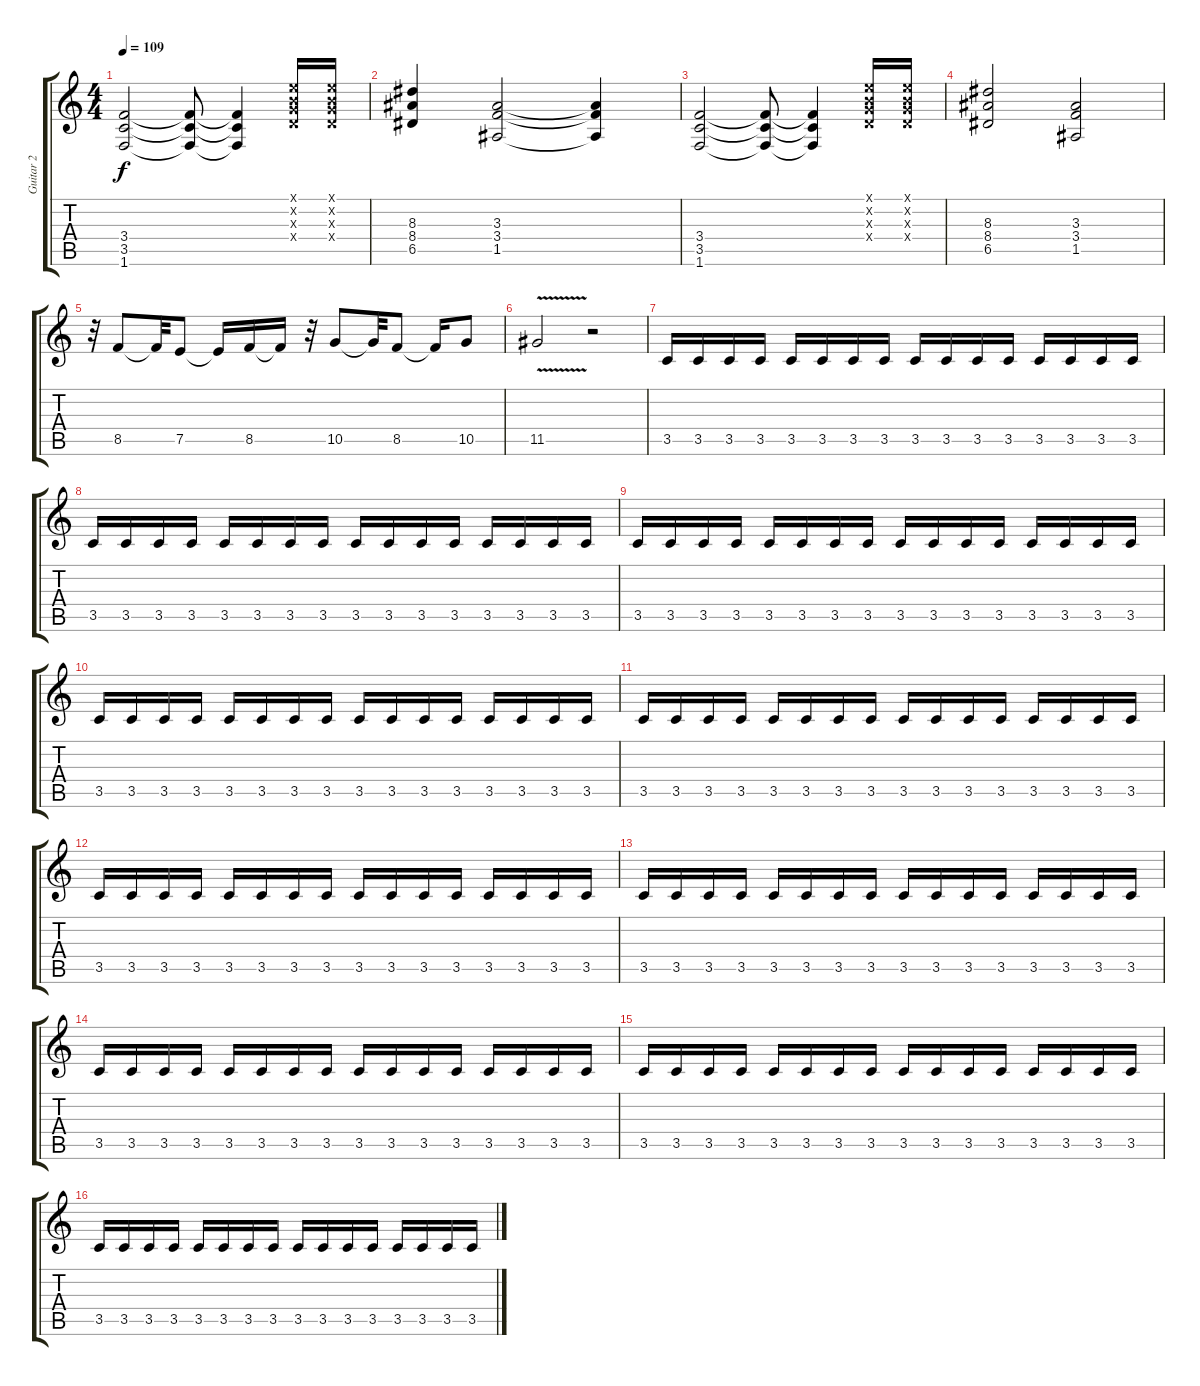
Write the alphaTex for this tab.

\track ("Guitar 2" "Guitar 2") {instrument electricguitarjazz}
\staff {score tabs}
\tuning (E4 B3 G3 D3 A2 E2) {hide}
\ts (4 4)
\tempo 109
\clef g2
\ks c
(3.4 3.5 1.6).2{dy f} (3.4{t} 3.5{t} 1.6{t}).8 (3.4{t} 3.5{t} 1.6{t}).4 (0.1{x} 0.2{x} 0.3{x} 0.4{x}).16 (0.1{x} 0.2{x} 0.3{x} 0.4{x}).16 |
(8.3 8.4 6.5).4 (3.3 3.4 1.5).2 (3.3{t} 3.4{t} 1.5{t}).4 |
(3.4 3.5 1.6).2 (3.4{t} 3.5{t} 1.6{t}).8 (3.4{t} 3.5{t} 1.6{t}).4 (0.1{x} 0.2{x} 0.3{x} 0.4{x}).16 (0.1{x} 0.2{x} 0.3{x} 0.4{x}).16 |
(8.3 8.4 6.5).2 (3.3 3.4 1.5).2 |
r.32 8.5.8 8.5{t}.32 7.5.8 7.5{t}.16 8.5.16 8.5{t}.16 r.32 10.5.8 10.5{t}.32 8.5.8 8.5{t}.16 10.5.8 |
11.5{v}.2 r.2 |
3.5.16 3.5.16 3.5.16 3.5.16 3.5.16 3.5.16 3.5.16 3.5.16 3.5.16 3.5.16 3.5.16 3.5.16 3.5.16 3.5.16 3.5.16 3.5.16 |
3.5.16 3.5.16 3.5.16 3.5.16 3.5.16 3.5.16 3.5.16 3.5.16 3.5.16 3.5.16 3.5.16 3.5.16 3.5.16 3.5.16 3.5.16 3.5.16 |
3.5.16 3.5.16 3.5.16 3.5.16 3.5.16 3.5.16 3.5.16 3.5.16 3.5.16 3.5.16 3.5.16 3.5.16 3.5.16 3.5.16 3.5.16 3.5.16 |
3.5.16 3.5.16 3.5.16 3.5.16 3.5.16 3.5.16 3.5.16 3.5.16 3.5.16 3.5.16 3.5.16 3.5.16 3.5.16 3.5.16 3.5.16 3.5.16 |
3.5.16 3.5.16 3.5.16 3.5.16 3.5.16 3.5.16 3.5.16 3.5.16 3.5.16 3.5.16 3.5.16 3.5.16 3.5.16 3.5.16 3.5.16 3.5.16 |
3.5.16 3.5.16 3.5.16 3.5.16 3.5.16 3.5.16 3.5.16 3.5.16 3.5.16 3.5.16 3.5.16 3.5.16 3.5.16 3.5.16 3.5.16 3.5.16 |
3.5.16 3.5.16 3.5.16 3.5.16 3.5.16 3.5.16 3.5.16 3.5.16 3.5.16 3.5.16 3.5.16 3.5.16 3.5.16 3.5.16 3.5.16 3.5.16 |
3.5.16 3.5.16 3.5.16 3.5.16 3.5.16 3.5.16 3.5.16 3.5.16 3.5.16 3.5.16 3.5.16 3.5.16 3.5.16 3.5.16 3.5.16 3.5.16 |
3.5.16 3.5.16 3.5.16 3.5.16 3.5.16 3.5.16 3.5.16 3.5.16 3.5.16 3.5.16 3.5.16 3.5.16 3.5.16 3.5.16 3.5.16 3.5.16 |
3.5.16 3.5.16 3.5.16 3.5.16 3.5.16 3.5.16 3.5.16 3.5.16 3.5.16 3.5.16 3.5.16 3.5.16 3.5.16 3.5.16 3.5.16 3.5.16
